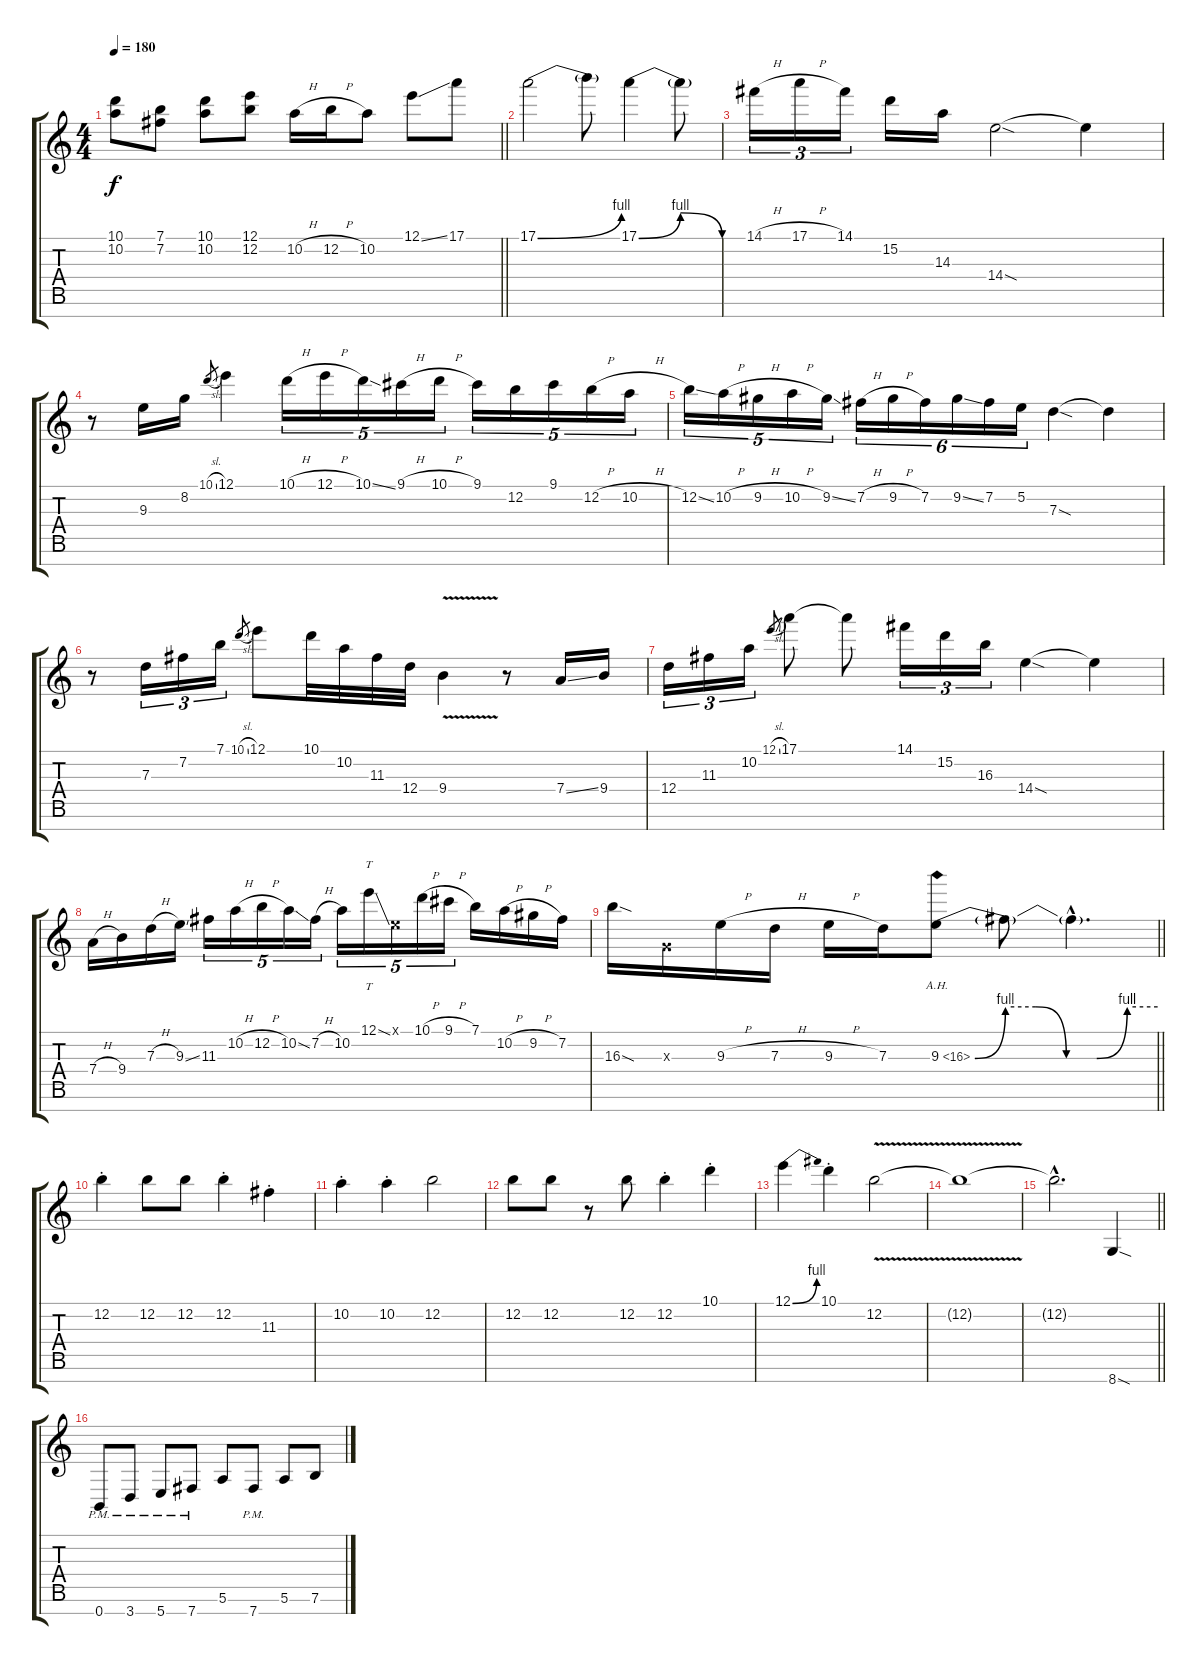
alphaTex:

\track "" {instrument distortionguitar}
\staff {score tabs}
\tuning (E4 B3 G3 D3 A2 E2 B1) {hide}
\ts (4 4)
\tempo 180
\clef g2
\barLineRight lightlight
\ks c
(10.1 10.2).8{dy f} (7.1 7.2).8 (10.1 10.2).8 (12.1 12.2).8 10.2{h}.16 12.2{h}.16 10.2.8 12.1{ss}.8 17.1.8 |
17.1{be (bend 0 0 60 4)}.2 17.1{t}.8 17.1{be (bendrelease 0 0 10 4 10 4 60 0)}.4 17.1{t}.8 |
14.1{h}.16{tu (3 2)} 17.1{h}.16{tu (3 2)} 14.1.16{tu (3 2)} 15.2.16 14.3.16 14.4{sod}.2 14.4{t}.4 |
r.8 9.3.16 8.2.16 10.1{sl}.8{gr} 12.1.4 10.1{h}.16{tu (5 4)} 12.1{h}.16{tu (5 4)} 10.1{ss}.16{tu (5 4)} 9.1{h}.16{tu (5 4)} 10.1{h}.16{tu (5 4)} 9.1.16{tu (5 4)} 12.2.16{tu (5 4)} 9.1.16{tu (5 4)} 12.2{h}.16{tu (5 4)} 10.2{h}.16{tu (5 4)} |
12.2{ss}.16{tu (5 4)} 10.2{h}.16{tu (5 4)} 9.2{h}.16{tu (5 4)} 10.2{h}.16{tu (5 4)} 9.2{ss}.16{tu (5 4)} 7.2{h}.16{tu (6 4)} 9.2{h}.16{tu (6 4)} 7.2.16{tu (6 4)} 9.2{ss}.16{tu (6 4)} 7.2.16{tu (6 4)} 5.2.16{tu (6 4)} 7.3{sod}.4 7.3{t}.4 |
r.8 7.3.16{tu (3 2)} 7.2.16{tu (3 2)} 7.1.16{tu (3 2)} 10.1{sl}.8{gr} 12.1.8 10.1.32 10.2.32 11.3.32 12.4.32 9.4{v}.4 r.8 7.4{ss}.16 9.4.16 |
12.4.16{tu (3 2)} 11.3.16{tu (3 2)} 10.2.16{tu (3 2)} 12.1{sl}.8{gr} 17.1.8 17.1{t}.8 14.1.16{tu (3 2)} 15.2.16{tu (3 2)} 16.3.16{tu (3 2)} 14.4{sod}.4 14.4{t}.4 |
7.4{h}.16 9.4.16 7.3{h}.16 9.3{ss}.16 11.3.16{tu (5 4)} 10.2{h}.16{tu (5 4)} 12.2{h}.16{tu (5 4)} 10.2{ss}.16{tu (5 4)} 7.2{h}.16{tu (5 4)} 10.2.16{tu (5 4)} 12.1{ss}.16{tt tu (5 4)} 0.1{x}.16{tu (5 4)} 10.1{h}.16{tu (5 4)} 9.1{h}.16{tu (5 4)} 7.1.16 10.2{h}.16 9.2{h}.16 7.2.16 |
\barLineRight lightlight
16.3{sod}.16 0.3{x}.16 9.3{h}.16 7.3{h}.16 9.3{h}.16 7.3.16 9.3{be (custom 0 0 10 4 20 4 30 0 40 0 50 4 60 4) ah 7}.8 9.3{t}.8 9.3{hac t}.4{d} |
12.2{st}.4 12.2.8 12.2.8 12.2{st}.4 11.3{st}.4 |
10.2{st}.4 10.2{st}.4 12.2.2 |
12.2.8 12.2.8 r.8 12.2.8 12.2{st}.4 10.1{st}.4 |
12.1{be (bend 0 0 60 4)}.4 10.1{st}.4 12.2{v}.2 |
12.2{t}.1 |
\barLineRight lightlight
12.2{hac t}.2{d} 8.7{sod}.4 |
0.7{pm}.8 3.7{pm}.8 5.7{pm}.8 7.7{pm}.8 5.6.8 7.7{pm}.8 5.6.8 7.6.8
